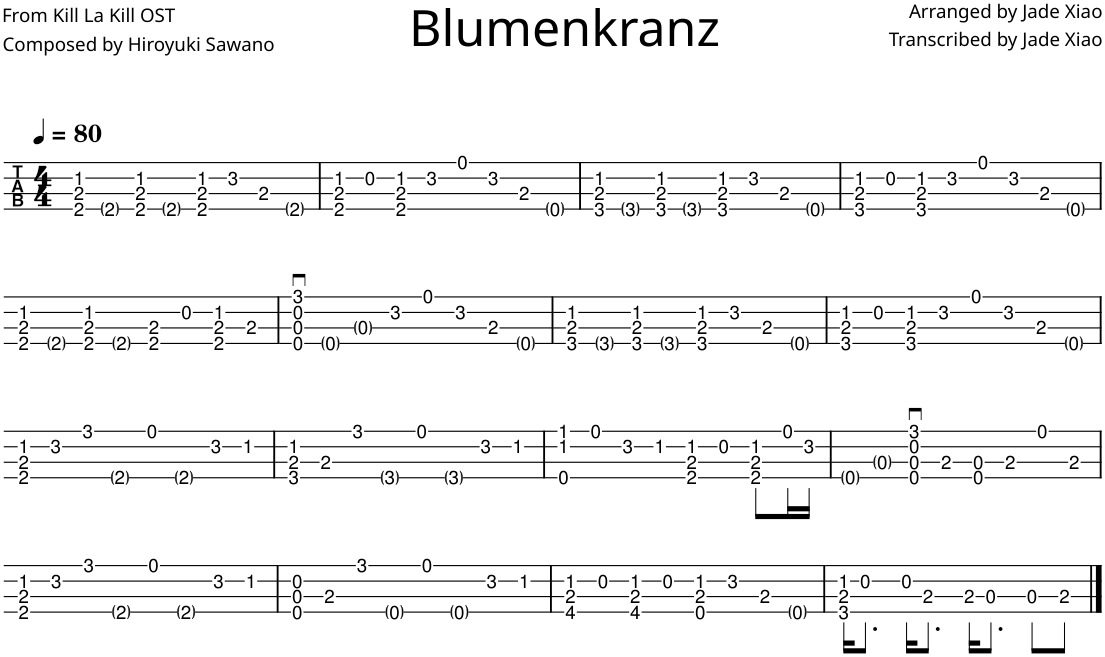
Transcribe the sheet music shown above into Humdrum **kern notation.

**kern
*part1
*staff1
*I"Ukulele
*I'Uk.
*stria4
*
*k[]
*M4/4
*MM80
=1
8A 8d 8fL
8A
8A 8d 8f
8AJ
8A 8d 8fL
8g
8d
8AJ
=2
8A 8d 8fL
8e
8A 8d 8f
8gJ
8aL
8g
8d
8GJ
=3
8A# 8d 8fL
8A#
8A# 8d 8f
8A#J
8A# 8d 8fL
8g
8d
8GJ
=4
8B- 8d 8fL
8e
8B- 8d 8f
8gJ
8aL
8g
8d
8GJ
!!LO:LB:g=z
=5
8A 8d 8fL
8A
8A 8d 8f
8AJ
8A 8dL
8e
8A 8d 8f
8dJ
=6
8Gu 8cu 8eu 8ccuL
8G
8c
8gJ
8aL
8g
8d
8GJ
=7
8A# 8d 8fL
8A#
8A# 8d 8f
8A#J
8A# 8d 8fL
8g
8d
8GJ
=8
8B- 8d 8fL
8e
8B- 8d 8f
8gJ
8aL
8g
8d
8GJ
!!LO:LB:g=z
=9
8A 8d 8fL
8g
8cc
8AJ
8aL
8A
8g
8fJ
=10
8B- 8d 8fL
8d
8cc
8B-J
8aL
8B-
8g
8fJ
=11
8G 8f 8b-L
8a
8g
8fJ
8A 8d 8fL
8eJ
8A\ 8d\ 8f\L
16a\L
16g\JJ
=12
8GL
8c
8Gu 8cu 8eu 8ccu
8dJ
8G 8cL
8d
8a
8dJ
!!LO:LB:g=z
=13
8A 8d 8fL
8g
8cc
8AJ
8aL
8A
8g
8fJ
=14
8G 8c 8eL
8d
8cc
8GJ
8aL
8G
8g
8fJ
=15
8B 8d 8fL
8e
8B 8d 8f
8eJ
8G 8d 8fL
8g
8d
8GJ
=16
16B-\ 16d\ 16f\KL
8.e\J
16e\KL
8.d\J
16d\KL
8.c\J
8c\L
8d\J
==
*-
